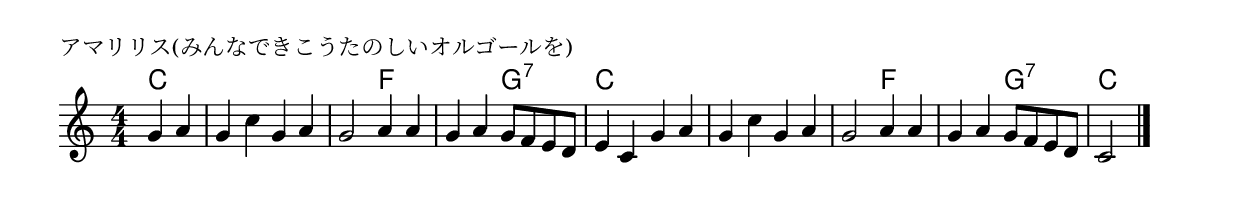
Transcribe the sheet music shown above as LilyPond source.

\version "2.18.2"

% アマリリス(みんなできこうたのしいオルゴールを)
% \index{あまりりす@アマリリス(みんなできこうたのしいオルゴールを)}

\header {
piece = "アマリリス(みんなできこうたのしいオルゴールを)"
}

melody =
\relative c'' {
\key c \major
\time 4/4
\set Score.tempoHideNote = ##t
\tempo 4=120
\numericTimeSignature

\partial 2
g4 a |%0
g c g a |%1
g2 a4 a |%2
g a g8 f e d |%3
e4 c g' a |%4
g c g a |%5
g2 a4 a |%6
g a g8 f e d |%7
c2


\bar "|."
}

\score {
<<
\chords {
\set chordChanges=##t
%
c2 c1 c2 f f g:7 c1
c c2 f f g:7 c1
}
\new Staff {\melody}
>>
\layout {
line-width = #190
indent = 0\mm
}
\midi {}

}